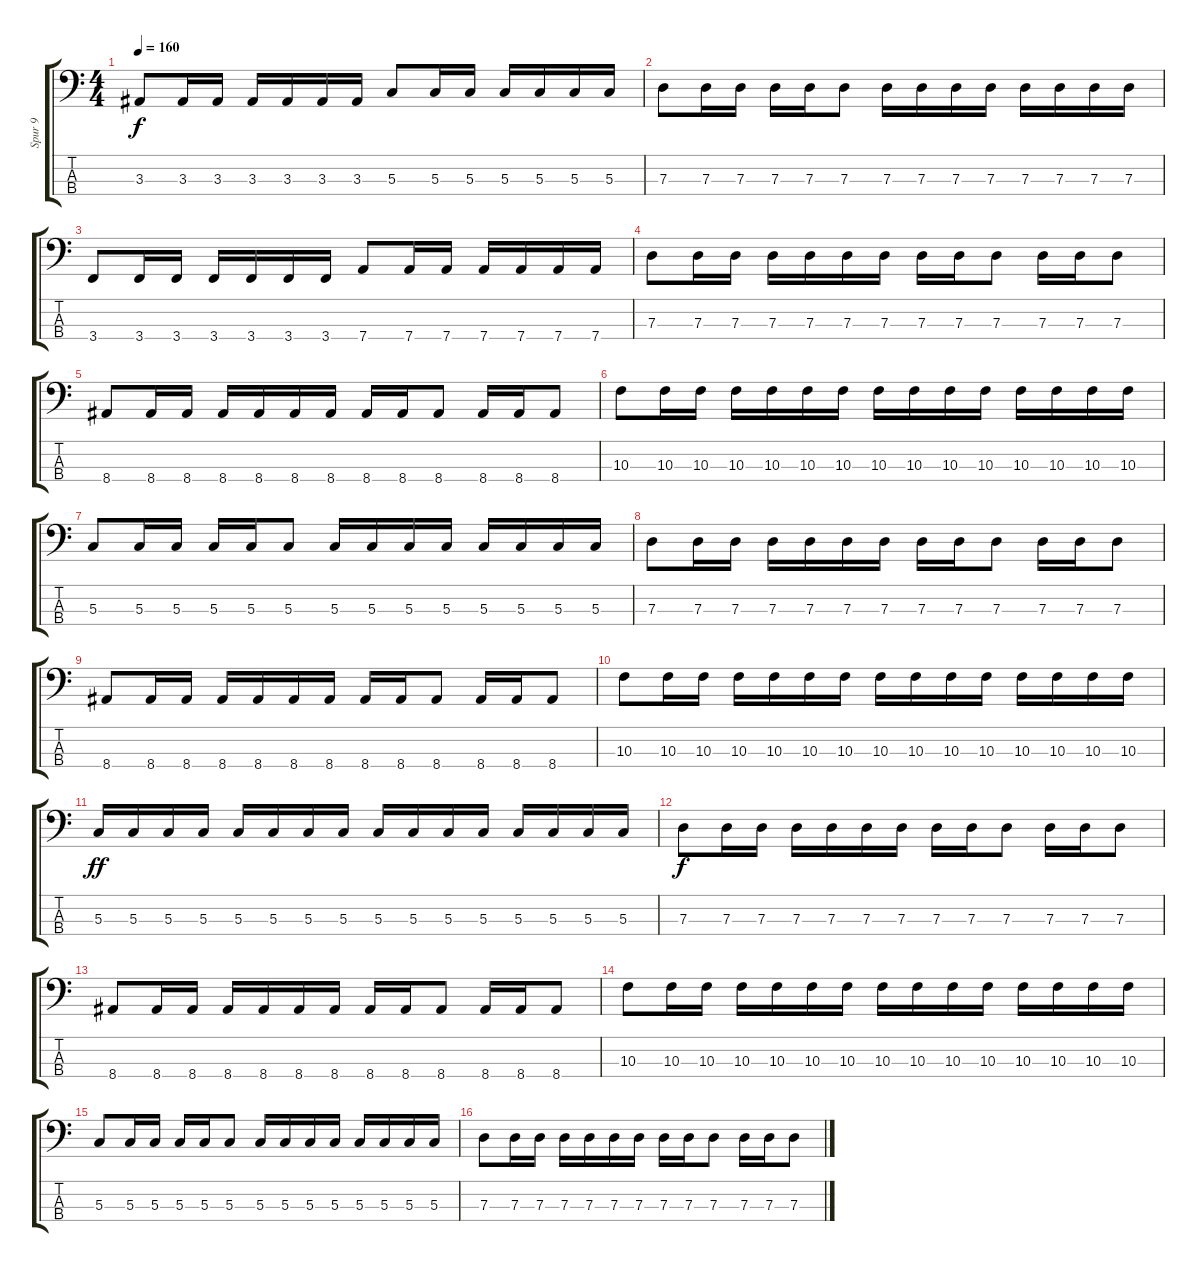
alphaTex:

\track ("Spur 9" "Spur 9") {instrument electricbasspick}
\staff {score tabs}
\tuning (F2 C2 G1 D1) {hide}
\ts (4 4)
\tempo 160
\clef f4
\ks c
3.3.8{dy f} 3.3.16 3.3.16 3.3.16 3.3.16 3.3.16 3.3.16 5.3.8 5.3.16 5.3.16 5.3.16 5.3.16 5.3.16 5.3.16 |
7.3.8 7.3.16 7.3.16 7.3.16 7.3.16 7.3.8 7.3.16 7.3.16 7.3.16 7.3.16 7.3.16 7.3.16 7.3.16 7.3.16 |
3.4.8 3.4.16 3.4.16 3.4.16 3.4.16 3.4.16 3.4.16 7.4.8 7.4.16 7.4.16 7.4.16 7.4.16 7.4.16 7.4.16 |
7.3.8 7.3.16 7.3.16 7.3.16 7.3.16 7.3.16 7.3.16 7.3.16 7.3.16 7.3.8 7.3.16 7.3.16 7.3.8 |
8.4.8 8.4.16 8.4.16 8.4.16 8.4.16 8.4.16 8.4.16 8.4.16 8.4.16 8.4.8 8.4.16 8.4.16 8.4.8 |
10.3.8 10.3.16 10.3.16 10.3.16 10.3.16 10.3.16 10.3.16 10.3.16 10.3.16 10.3.16 10.3.16 10.3.16 10.3.16 10.3.16 10.3.16 |
5.3.8 5.3.16 5.3.16 5.3.16 5.3.16 5.3.8 5.3.16 5.3.16 5.3.16 5.3.16 5.3.16 5.3.16 5.3.16 5.3.16 |
7.3.8 7.3.16 7.3.16 7.3.16 7.3.16 7.3.16 7.3.16 7.3.16 7.3.16 7.3.8 7.3.16 7.3.16 7.3.8 |
8.4.8 8.4.16 8.4.16 8.4.16 8.4.16 8.4.16 8.4.16 8.4.16 8.4.16 8.4.8 8.4.16 8.4.16 8.4.8 |
10.3.8 10.3.16 10.3.16 10.3.16 10.3.16 10.3.16 10.3.16 10.3.16 10.3.16 10.3.16 10.3.16 10.3.16 10.3.16 10.3.16 10.3.16 |
5.3.16{dy ff} 5.3.16 5.3.16 5.3.16 5.3.16 5.3.16 5.3.16 5.3.16 5.3.16 5.3.16 5.3.16 5.3.16 5.3.16 5.3.16 5.3.16 5.3.16 |
7.3.8{dy f} 7.3.16 7.3.16 7.3.16 7.3.16 7.3.16 7.3.16 7.3.16 7.3.16 7.3.8 7.3.16 7.3.16 7.3.8 |
8.4.8 8.4.16 8.4.16 8.4.16 8.4.16 8.4.16 8.4.16 8.4.16 8.4.16 8.4.8 8.4.16 8.4.16 8.4.8 |
10.3.8 10.3.16 10.3.16 10.3.16 10.3.16 10.3.16 10.3.16 10.3.16 10.3.16 10.3.16 10.3.16 10.3.16 10.3.16 10.3.16 10.3.16 |
5.3.8 5.3.16 5.3.16 5.3.16 5.3.16 5.3.8 5.3.16 5.3.16 5.3.16 5.3.16 5.3.16 5.3.16 5.3.16 5.3.16 |
7.3.8 7.3.16 7.3.16 7.3.16 7.3.16 7.3.16 7.3.16 7.3.16 7.3.16 7.3.8 7.3.16 7.3.16 7.3.8
